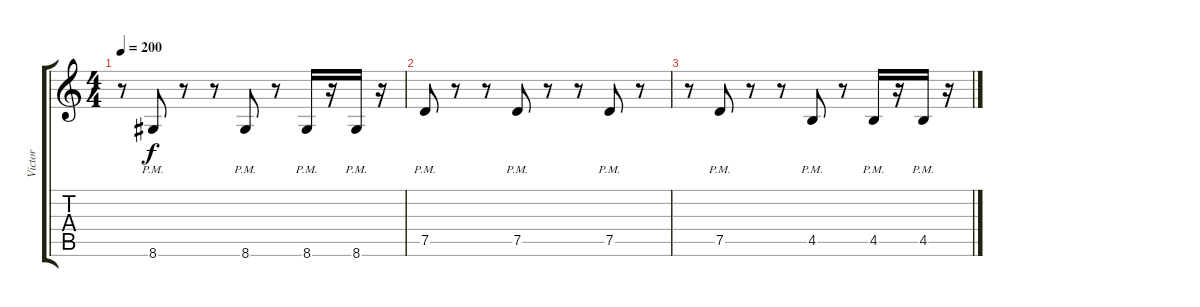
\track ("Victor" "Victor") {instrument overdrivenguitar}
\staff {score tabs}
\tuning (D4 A3 F3 C3 G2 C2) {hide}
\ts (4 4)
\tempo 200
\clef g2
\ks c
r.8{dy f beam merge} 8.6{pm}.8 r.8 r.8 8.6{pm}.8 r.8 8.6{pm}.16{beam merge} r.16{beam merge} 8.6{pm}.16{beam merge} r.16 |
7.5{pm}.8 r.8 r.8{beam merge} 7.5{pm}.8 r.8{beam merge} r.8 7.5{pm}.8 r.8 |
r.8{beam merge} 7.5{pm}.8 r.8 r.8 4.5{pm}.8 r.8{beam merge} 4.5{pm}.16{beam merge} r.16{beam merge} 4.5{pm}.16{beam merge} r.16
